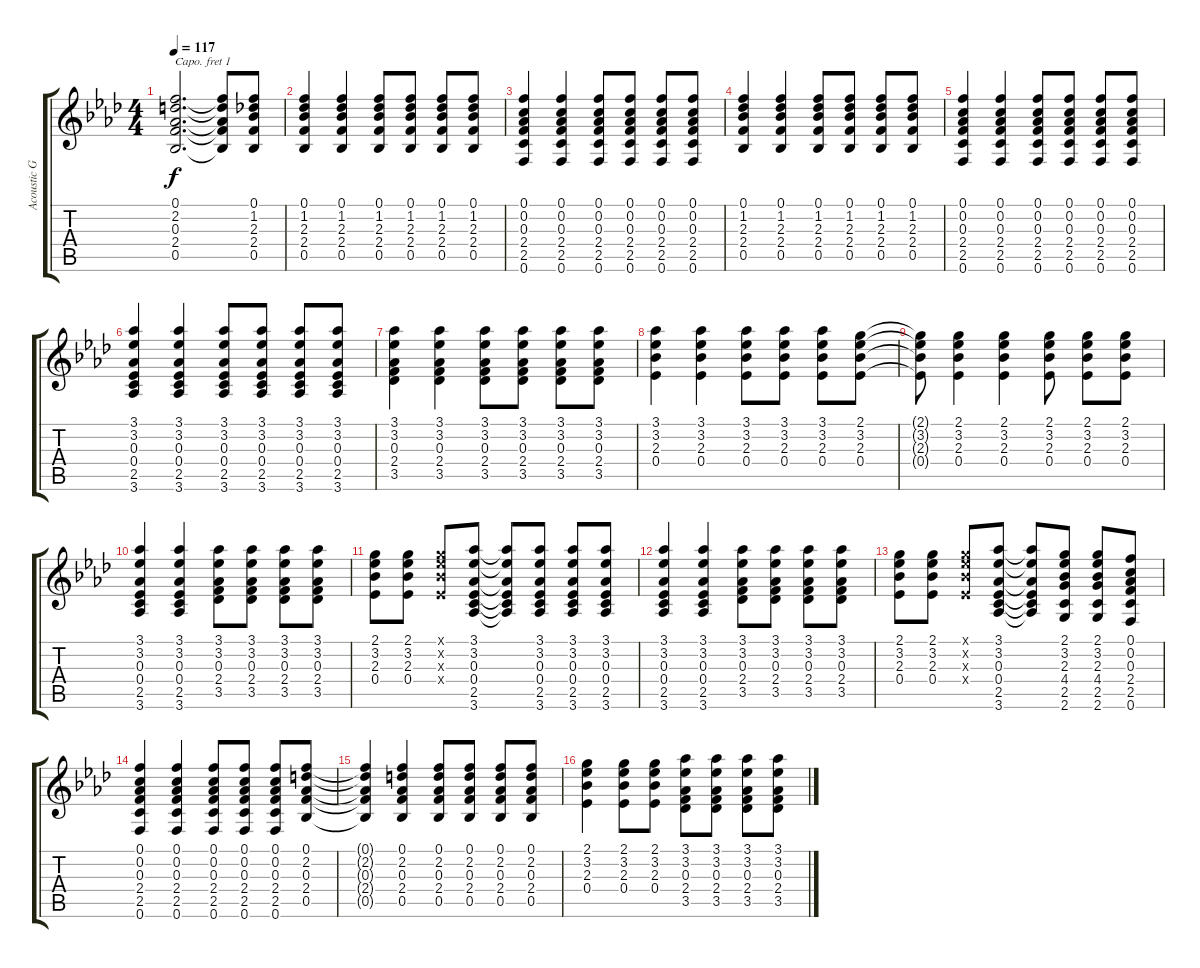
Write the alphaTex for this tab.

\track ("Acoustic Guitar 2" "Acoustic G") {instrument acousticguitarsteel}
\staff {score tabs}
\capo 1
\tuning (E4 B3 G3 D3 A2 E2) {hide}
\ts (4 4)
\tempo 117
\clef g2
\ks ab
(0.1{t} 2.2{t} 0.3{t} 2.4{t} 0.5{t}).2{d dy f} (0.1{t} 2.2{t} 0.3{t} 2.4{t} 0.5{t}).8 (0.1 1.2 2.3 2.4 0.5).8 |
(0.1 1.2 2.3 2.4 0.5).4 (0.1 1.2 2.3 2.4 0.5).4 (0.1 1.2 2.3 2.4 0.5).8 (0.1 1.2 2.3 2.4 0.5).8 (0.1 1.2 2.3 2.4 0.5).8 (0.1 1.2 2.3 2.4 0.5).8 |
(0.1 0.2 0.3 2.4 2.5 0.6).4 (0.1 0.2 0.3 2.4 2.5 0.6).4 (0.1 0.2 0.3 2.4 2.5 0.6).8 (0.1 0.2 0.3 2.4 2.5 0.6).8 (0.1 0.2 0.3 2.4 2.5 0.6).8 (0.1 0.2 0.3 2.4 2.5 0.6).8 |
(0.1 1.2 2.3 2.4 0.5).4 (0.1 1.2 2.3 2.4 0.5).4 (0.1 1.2 2.3 2.4 0.5).8 (0.1 1.2 2.3 2.4 0.5).8 (0.1 1.2 2.3 2.4 0.5).8 (0.1 1.2 2.3 2.4 0.5).8 |
(0.1 0.2 0.3 2.4 2.5 0.6).4 (0.1 0.2 0.3 2.4 2.5 0.6).4 (0.1 0.2 0.3 2.4 2.5 0.6).8 (0.1 0.2 0.3 2.4 2.5 0.6).8 (0.1 0.2 0.3 2.4 2.5 0.6).8 (0.1 0.2 0.3 2.4 2.5 0.6).8 |
(3.1 3.2 0.3 0.4 2.5 3.6).4 (3.1 3.2 0.3 0.4 2.5 3.6).4 (3.1 3.2 0.3 0.4 2.5 3.6).8 (3.1 3.2 0.3 0.4 2.5 3.6).8 (3.1 3.2 0.3 0.4 2.5 3.6).8 (3.1 3.2 0.3 0.4 2.5 3.6).8 |
(3.1 3.2 0.3 2.4 3.5).4 (3.1 3.2 0.3 2.4 3.5).4 (3.1 3.2 0.3 2.4 3.5).8 (3.1 3.2 0.3 2.4 3.5).8 (3.1 3.2 0.3 2.4 3.5).8 (3.1 3.2 0.3 2.4 3.5).8 |
(3.1 3.2 2.3 0.4).4 (3.1 3.2 2.3 0.4).4 (3.1 3.2 2.3 0.4).8 (3.1 3.2 2.3 0.4).8 (3.1 3.2 2.3 0.4).8 (2.1 3.2 2.3 0.4).8 |
(2.1{t} 3.2{t} 2.3{t} 0.4{t}).8 (2.1 3.2 2.3 0.4).4 (2.1 3.2 2.3 0.4).4 (2.1 3.2 2.3 0.4).8 (2.1 3.2 2.3 0.4).8 (2.1 3.2 2.3 0.4).8 |
(3.1 3.2 0.3 0.4 2.5 3.6).4 (3.1 3.2 0.3 0.4 2.5 3.6).4 (3.1 3.2 0.3 2.4 3.5).8 (3.1 3.2 0.3 2.4 3.5).8 (3.1 3.2 0.3 2.4 3.5).8 (3.1 3.2 0.3 2.4 3.5).8 |
(2.1 3.2 2.3 0.4).8 (2.1 3.2 2.3 0.4).8 (2.1{x} 3.2{x} 2.3{x} 0.4{x}).8 (3.1 3.2 0.3 0.4 2.5 3.6).8 (3.1{t} 3.2{t} 0.3{t} 0.4{t} 2.5{t} 3.6{t}).8 (3.1 3.2 0.3 0.4 2.5 3.6).8 (3.1 3.2 0.3 0.4 2.5 3.6).8 (3.1 3.2 0.3 0.4 2.5 3.6).8 |
(3.1 3.2 0.3 0.4 2.5 3.6).4 (3.1 3.2 0.3 0.4 2.5 3.6).4 (3.1 3.2 0.3 2.4 3.5).8 (3.1 3.2 0.3 2.4 3.5).8 (3.1 3.2 0.3 2.4 3.5).8 (3.1 3.2 0.3 2.4 3.5).8 |
(2.1 3.2 2.3 0.4).8 (2.1 3.2 2.3 0.4).8 (2.1{x} 3.2{x} 2.3{x} 0.4{x}).8 (3.1 3.2 0.3 0.4 2.5 3.6).8 (3.1{t} 3.2{t} 0.3{t} 0.4{t} 2.5{t} 3.6{t}).8 (2.1 3.2 2.3 4.4 2.5 2.6).8 (2.1 3.2 2.3 4.4 2.5 2.6).8 (0.1 0.2 0.3 2.4 2.5 0.6).8 |
(0.1 0.2 0.3 2.4 2.5 0.6).4 (0.1 0.2 0.3 2.4 2.5 0.6).4 (0.1 0.2 0.3 2.4 2.5 0.6).8 (0.1 0.2 0.3 2.4 2.5 0.6).8 (0.1 0.2 0.3 2.4 2.5 0.6).8 (0.1 2.2 0.3 2.4 0.5).8 |
(0.1{t} 2.2{t} 0.3{t} 2.4{t} 0.5{t}).4 (0.1 2.2 0.3 2.4 0.5).4 (0.1 2.2 0.3 2.4 0.5).8 (0.1 2.2 0.3 2.4 0.5).8 (0.1 2.2 0.3 2.4 0.5).8 (0.1 2.2 0.3 2.4 0.5).8 |
(2.1 3.2 2.3 0.4).4 (2.1 3.2 2.3 0.4).8 (2.1 3.2 2.3 0.4).8 (3.1 3.2 0.3 2.4 3.5).8 (3.1 3.2 0.3 2.4 3.5).8 (3.1 3.2 0.3 2.4 3.5).8 (3.1 3.2 0.3 2.4 3.5).8
